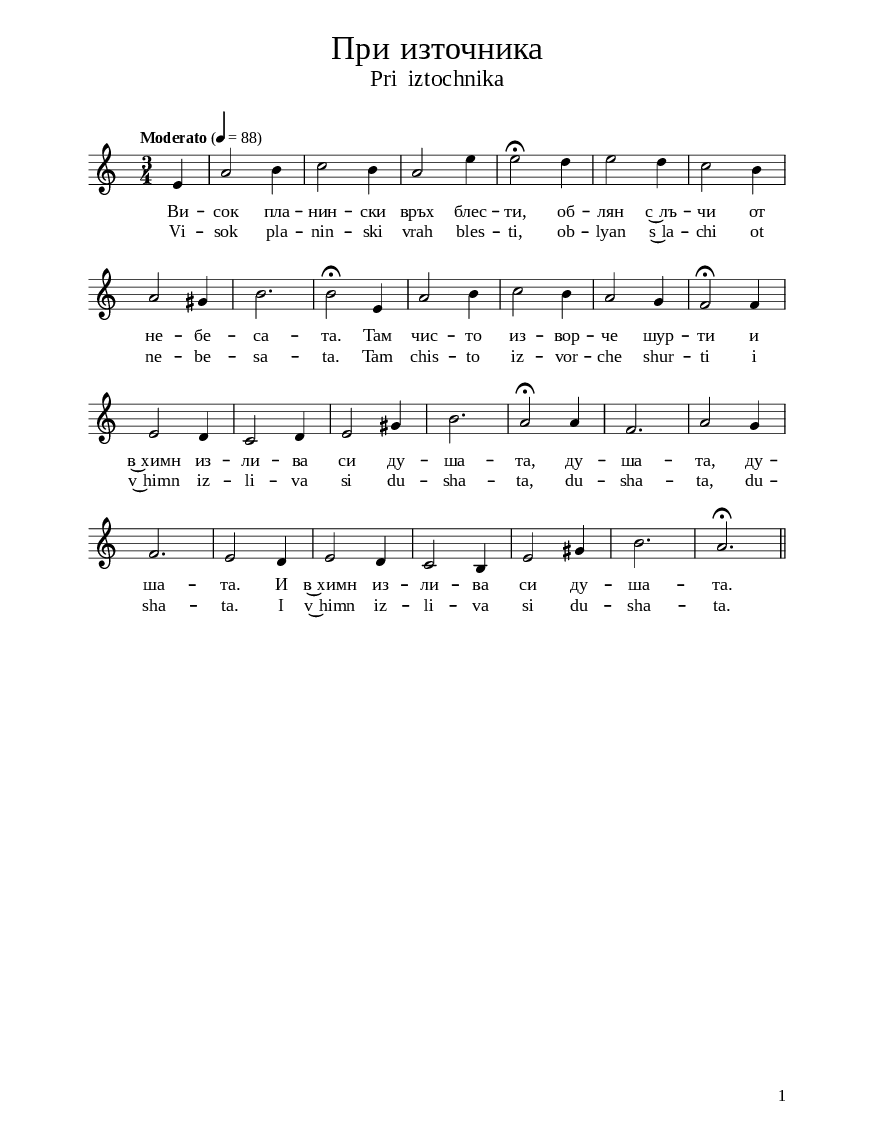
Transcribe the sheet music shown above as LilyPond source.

\version "2.20.0"

\paper {
  #(set-paper-size "a5")
}

\bookpart {
\paper {
  print-all-headers = ##t
  print-page-number = ##t
  print-first-page-number = ##t

  % put page numbers on the bottom
  oddHeaderMarkup = \markup ""
  evenHeaderMarkup = \markup ""
  oddFooterMarkup = \markup
    \fill-line {
      ""
      \on-the-fly #print-page-number-check-first \fromproperty #'page:page-number-string
    }
  evenFooterMarkup = \markup
    \fill-line {
      \on-the-fly #print-page-number-check-first \fromproperty #'page:page-number-string
      ""
    }

  left-margin = 1.5\cm
  right-margin = 1.5\cm
  top-margin = 1.6\cm
  bottom-margin = 1.2\cm
  ragged-bottom = ##t % do not spread the staves to fill the whole vertical space

  % change lyrics and titles font (affects notes also)
  fonts =
    #(make-pango-font-tree
     "Times New Roman"
     "DejaVu Sans"
     "DejaVu Sans Mono"
     (/ (* staff-height pt) 3.6))

  % change distance between staves
  system-system-spacing =
    #'((basic-distance . 12)
       (minimum-distance . 6)
       (padding . 1)
       (stretchability . 12))
}

\header {
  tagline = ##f
}

\score{
  \layout { 
    indent = 0.0\cm % remove first line indentation
    %ragged-last = ##t % do not spread last line to fill the whole space
    \context {
      \Score
      \omit BarNumber %remove bar numbers
    } % context

    \context { % change staff size
      \Staff
      fontSize = #+0 % affects notes size only
      \override StaffSymbol #'staff-space = #(magstep -3)
      \override StaffSymbol #'thickness = #0.5
      \override BarLine #'hair-thickness = #1
      %\override StaffSymbol #'ledger-line-thickness = #'(0 . 0)
    }

    \context { % adjust space between staff and lyrics and between the two lyric lines
      \Lyrics
      \override VerticalAxisGroup.nonstaff-relatedstaff-spacing = #'((basic-distance . 4.5))
      \override VerticalAxisGroup.nonstaff-nonstaff-spacing = #'((minimum-distance . 2))
    }
  } % layout

 
  
  \new Voice \absolute  {
  \clef treble
  \key a \minor
  \time 3/4 \tempo "Moderato" 4 = 88
  \partial 4
    e'4 |  a'2 b'4 | c''2 b'4 | a'2 e''4 | e''2 \fermata d''4 | e''2 d''4 | c''2 b'4 \break |
    a'2 gis'4 | b'2. | b'2 \fermata e'4 |  a'2 b'4 | c''2 b'4 | a'2 g'4 | f'2 \fermata f'4 \break |
    e'2 d'4 | c'2 d'4 | e'2 gis'4 | b'2. | a'2 \fermata a'4 | f'2. | a'2 g'4 \break |
    f'2. | e'2 d'4 e'2 d'4 | c'2 b4 | e'2 gis'4 | b'2. | a'2.\fermata  | \bar "||" \break
  }
  
  \addlyrics {
    Ви -- сок
    пла -- нин -- ски връх блес -- ти, об -- лян с~лъ
    -- чи от не -- бе -- са -- та. Там чис -- то из
    -- вор -- че шур -- ти и в~химн из -- ли -- ва
    си ду -- ша -- та, ду -- ша -- та, ду -- ша --
    та. И в~химн из -- ли -- ва си ду -- ша -- та.
  }

  \addlyrics {
    Vi -- sok
    pla -- nin -- ski vrah bles -- ti, ob -- lyan s~la
    -- chi ot ne -- be -- sa -- ta. Tam chis -- to iz
    -- vor -- che shur -- ti i v~himn iz -- li -- va
    si du -- sha -- ta, du -- sha -- ta, du -- sha --
    ta. I v~himn iz -- li -- va si du -- sha -- ta.
  }
  
  \header {
    title = \markup \column \normal-text \fontsize #2.5 {
              \center-align
              \line { При източника }
              \vspace #-0.6
              \center-align
              \line \fontsize #-3 { Pri iztochnika}
              \vspace #-0.8
              \center-align
              \line \fontsize #-3 { " " }
            }
  }
  
  \midi{}

} % score

\pageBreak

\markup \fontsize #+2.5 {
    \hspace #1
    \override #'(baseline-skip . 2.4) % affects space between column lines
    \column {
      \line { 2. Към него пътник уморен}

\line { " "усилно се стреми с надежда.}

\line { " "С дълбока скръб обременен,}

\line { " "той нов живот си там отрежда,}

\line { " "отрежда, отрежда,}

\line { " "той нов живот си там отрежда.}
\line { " " }
\line { 3. И пита той: Да пийна ли}

\line { " "от твоята водица чиста –}

\line { " "да освежа очите си,}

\line { " "душа си страдна да очистя,}

\line { " "очистя, очистя,}

\line { " "душа си страдна да очистя?}
\line { " " }
\line { 4. Да отпочина ли; ръце,}

\line { " "лице, нозе си да измия}

\line { " "от тоз световен прах; сърце,}

\line { " "покрито с рани, да разкрия,}

\line { " "разкрия, разкрия,}

\line { " "покрито с рани, да разкрия?}
 
\line { " " } 
\line { 5. Склони, о, пътниче злочест,}

\line { " "глава си морна; утолявай}

\line { " "безмерната си жажда днес}

\line { " "от мен – и в мен се ти надявай,}

\line { " "надявай, надявай,}

\line { " "от мен и в мен се ти надявай!}
\line { " " }
\line { 6. Гласа ти мъченишки чух,}

\line { " "приех и твойта жалба мила.}

\line { " "Аз съм велик Божествен дух}

\line { " "и ще ти дам живот и сила,}

\line { " "и сила, и сила,}

\line { " "и ще ти дам живот и сила.}
\line { " " }
\line { 7. Ела, ела и пий от мен,}

\line { " "о, мило Божие създание!}

\line { " "Настъпи веч последен ден}

\line { " "на всяка мъка и страданье,}

\line { " "страданье, страданье,}

\line { " "на всяка мъка и страданье.}
    }

    \hspace #5
    \override #'(baseline-skip . 2.4)
    \column {
      \line { " "2. Kam nego patnik umoren}

\line { " "usilno se stremi s nadezhda.}
\line { " "S dalboka skrab obremenen,}

\line { " "toy nov zhivot si tam otrezhda,}

\line { " "otrezhda, otrezhda,}

\line { " "toy nov zhivot si tam otrezhda.}
\line { " " }
\line { " "3. I pita toy: “Da piyna li}

\line { " "ot tvoyata voditsa chista –}

\line { " "da osvezha ochite si,}

\line { " "dusha si stradna da ochistya,}

\line { " "ochistya, ochistya,}

\line { " "dusha si stradna da ochistya?}
\line { " " }
\line { " "4. Da otpochina li; ratse,}

\line { " "litse, noze si da izmiya}

\line { " "ot toz svetoven prah; sartse,}

\line { " "pokrito s rani, da razkriya,}

\line { " "razkriya, razkriya,}

\line { " "pokrito s rani, da razkriya?}
\line { " " }
\line { " "5. Skloni, o, patniche zlochest,}

\line { " "glava si morna; utolyavay}

\line { " "bezmernata si zhazhda dnes}

\line { " "ot men – i v men se ti nadyavay,}

\line { " "nadyavay, nadyavay,}

\line { " "ot men i v men se ti nadyavay!}
\line { " " }
\line { " "6. Glasa ti machenishki chuh,}

\line { " "prieh i tvoyta zhalba mila.}

\line { " "Az sam velik Bozhestven duh}

\line { " "i shte ti dam zhivot i sila,}

\line { " "i sila, i sila,}

\line { " "i shte ti dam zhivot i sila.}
\line { " " }
\line { " "7. Ela, ela i piy ot men,}

\line { " "o, milo Bozhie sazdanie!}

\line { " "Nastapi vech posleden den}

\line { " "na vsyaka maka i stradanye,}

\line { " "stradanye, stradanye,}

\line { " "na vsyaka maka i stradanye.}
    } %column
} % markup

\pageBreak

% include foreign translation(s) of the song
\version "2.18.2"

\markup \fill-line { \fontsize #6 "Bei der Quelle" }
\markup \null
\markup \null
\markup \fontsize #+2.5 {
    \hspace #10
    \override #'(baseline-skip . 2)
    \column {
     \line { 1. Ein hoher Berggipfel funkelt,}

\line { " " beschienen von himmlischen Strahlen. }

\line { " " Dort sprudelt eine reine Quelle }

\line { " " und in Hymnen gießt sie ihre Seele aus,}

\line { " " Seele, Seele,}

\line { " " und in Hymnen gießt sie ihre Seele aus.}
\line { " " }

\line { 2. Zu ihr strebt mühsam ein müder Wanderer}

\line { " "  mit Hoffnung. }

\line { " " Mit tiefer Trauer belastet,}

\line { " " weist er sich dort ein neues Leben zu,}

\line { " " er weist sich, er weist sich}

\line { " " ein neues Leben zu.}
\line { " " }

\line { 3. Und er fragt: }

\line { " " Darf ich von deinem}

\line { " " reinen Wasser trinken, }

\line { " " damit ich meine Augen erquicke,}

\line { " " damit ich meine leidende Seele reinige,}

\line { " " reinige, reinige,}

\line { " " damit ich meine leidende Seele reinige?}
\line { " " }

\line {  4. Darf ich mich erholen;}

\line { " " mein Gesicht und meine Füße }

\line { " " von diesem weltlichen Staub reinigen,}

\line { " " mein mit Wunden bedecktes Herz öffnen,}

\line { " " öffnen, öffnen,}

\line { " " mein mit Wunden bedecktes Herz öffnen?}
\line { " " }

\line {  5. Neige dein Haupt, oh, unglücklicher Wanderer: }

\line { " " lösche heute deinen unendlichen Durst}

\line { " " durch mich und hoffe auf mich,}

\line { " " hoffe, hoffe auf mich und}

\line { " " hoffe du auf mich!}
\line { " " }

\line {  6. Ich habe deine Märtyrerstimme gehört,}

\line { " " deine liebe Klage vernommen. }

\line { " " Ich bin ein großer, göttlicher Geist}

\line { " " und werde dir Leben und Kraft }

\line { " " und Kraft und Kraft}

\line { " " und ich werde dir Leben und Kraft geben.}
\line { " " }

\line {  7. Komm, komm und stille deinen Durst bei mir,}

\line { " " oh geliebtes göttliches Geschöpf. }

\line { " " Angebrochen ist der letzte Tag}

\line { " " von aller Qual und Trauer,}

\line { " " Trauer, Trauer,}

\line { " " von aller Qual und Trauer.}
    }
}


} % bookpart


%{
convert-ly (GNU LilyPond) 2.20.0  convert-ly: Processing `'...
Applying conversion: 2.19.2, 2.19.7, 2.19.11, 2.19.16, 2.19.22,
2.19.24, 2.19.28, 2.19.29, 2.19.32, 2.19.40, 2.19.46, 2.19.49,
2.19.80, 2.20.0
%}
